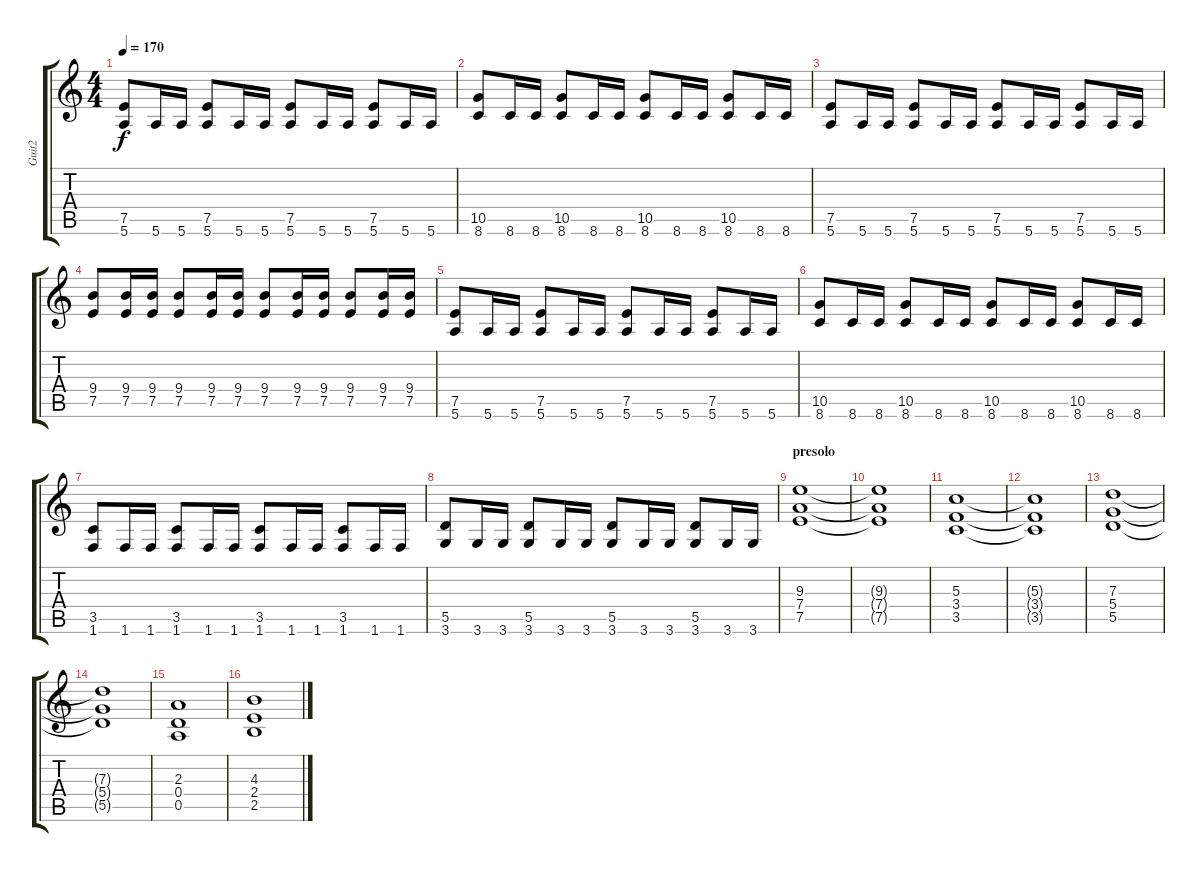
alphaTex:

\track ("Guit2" "Guit2") {instrument overdrivenguitar}
\staff {score tabs}
\tuning (E4 B3 G3 D3 A2 E2) {hide}
\ts (4 4)
\tempo 170
\clef g2
\ks c
(7.5 5.6).8{dy f} 5.6.16 5.6.16 (7.5 5.6).8 5.6.16 5.6.16 (7.5 5.6).8 5.6.16 5.6.16 (7.5 5.6).8 5.6.16 5.6.16 |
(10.5 8.6).8 8.6.16 8.6.16 (10.5 8.6).8 8.6.16 8.6.16 (10.5 8.6).8 8.6.16 8.6.16 (10.5 8.6).8 8.6.16 8.6.16 |
(7.5 5.6).8 5.6.16 5.6.16 (7.5 5.6).8 5.6.16 5.6.16 (7.5 5.6).8 5.6.16 5.6.16 (7.5 5.6).8 5.6.16 5.6.16 |
(9.4 7.5).8 (9.4 7.5).16 (9.4 7.5).16 (9.4 7.5).8 (9.4 7.5).16 (9.4 7.5).16 (9.4 7.5).8 (9.4 7.5).16 (9.4 7.5).16 (9.4 7.5).8 (9.4 7.5).16 (9.4 7.5).16 |
(7.5 5.6).8 5.6.16 5.6.16 (7.5 5.6).8 5.6.16 5.6.16 (7.5 5.6).8 5.6.16 5.6.16 (7.5 5.6).8 5.6.16 5.6.16 |
(10.5 8.6).8 8.6.16 8.6.16 (10.5 8.6).8 8.6.16 8.6.16 (10.5 8.6).8 8.6.16 8.6.16 (10.5 8.6).8 8.6.16 8.6.16 |
(3.5 1.6).8 1.6.16 1.6.16 (3.5 1.6).8 1.6.16 1.6.16 (3.5 1.6).8 1.6.16 1.6.16 (3.5 1.6).8 1.6.16 1.6.16 |
(5.5 3.6).8 3.6.16 3.6.16 (5.5 3.6).8 3.6.16 3.6.16 (5.5 3.6).8 3.6.16 3.6.16 (5.5 3.6).8 3.6.16 3.6.16 |
\section ("" "presolo")
(9.3 7.4 7.5).1 |
(9.3{t} 7.4{t} 7.5{t}).1 |
(5.3 3.4 3.5).1 |
(5.3{t} 3.4{t} 3.5{t}).1 |
(7.3 5.4 5.5).1 |
(7.3{t} 5.4{t} 5.5{t}).1 |
(2.3 0.4 0.5).1 |
(4.3 2.4 2.5).1
